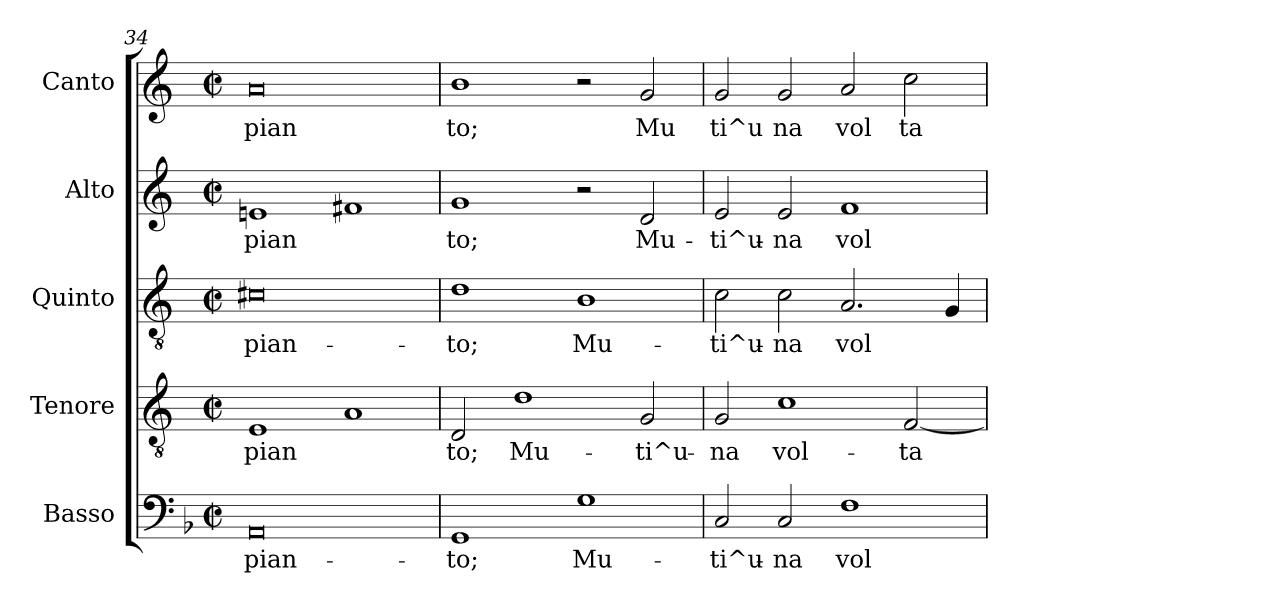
**kern	**text	**kern	**text	**kern	**text	**kern	**text	**kern	**text
*part5	*part5	*part4	*part4	*part3	*part3	*part2	*part2	*part1	*part1
*staff5	*staff5	*staff4	*staff4	*staff3	*staff3	*staff2	*staff2	*staff1	*staff1
*I"Basso	*	*I"Tenore	*	*I"Quinto	*	*I"Alto	*	*I"Canto	*
*clefF4	*	*clefGv2	*	*clefGv2	*	*clefG2	*	*clefG2	*
*	*	*ITrd-3c-5	*	*ITrd-3c-5	*	*ITrd-3c-5	*	*ITrd-3c-5	*
*k[b-]	*	*k[b-]	*	*k[b-]	*	*k[b-]	*	*k[b-]	*
*F:	*	*F:	*	*F:	*	*F:	*	*F:	*
*M2/2	*	*M2/2	*	*M2/2	*	*M2/2	*	*M2/2	*
*met(c|)	*	*met(c|)	*	*met(c|)	*	*met(c|)	*	*met(c|)	*
=34	=34	=34	=34	=34	=34	=34	=34	=34	=34
!	!LO:LY:b:cj	!	!LO:LY:b:cj	!	!LO:LY:b:cj	!	!LO:LY:b:cj	!	!LO:LY:b:cj
0AA	pian-	1A	pian-	0f#X	pian-	1an	pian-	0dd	pian
!	!	!	!LO:LY:b:cj	!	!	!	!LO:LY:b:cj	!	!
.	.	1d	--	.	.	1bn	--	.	.
=35	=35	=35	=35	=35	=35	=35	=35	=35	=35
!	!LO:LY:b:cj	!	!LO:LY:b:cj	!	!LO:LY:b:cj	!	!LO:LY:b:cj	!	!LO:LY:b:cj
1GG	-to;	2G/	-to;	1g	-to;	1cc	-to;	1ee	to;
!	!	!	!LO:LY:b:cj	!	!	!	!	!	!
.	.	1g	Mu-	.	.	.	.	.	.
!	!LO:LY:b:cj	!	!	!	!LO:LY:b:cj	!	!	!	!
1G	Mu-	.	.	1e	Mu-	2r	.	2r	.
!	!	!	!LO:LY:b:cj	!	!	!	!LO:LY:b:cj	!	!LO:LY:b:cj
.	.	2c/	-ti^u-	.	.	2g/	Mu-	2cc/	Mu
=36	=36	=36	=36	=36	=36	=36	=36	=36	=36
!	!LO:LY:b:cj	!	!LO:LY:b:cj	!	!LO:LY:b:cj	!	!LO:LY:b:cj	!	!LO:LY:b:cj
2C/	-ti^u-	2c/	-na	2f\	-ti^u-	2a/	-ti^u-	2cc/	ti^u
!	!LO:LY:b:cj	!	!LO:LY:b:cj	!	!LO:LY:b:cj	!	!LO:LY:b:cj	!	!LO:LY:b:cj
2C/	-na	1f	vol-	2f\	-na	2a/	-na	2cc/	na
!	!LO:LY:b:cj	!	!	!	!LO:LY:b:cj	!	!LO:LY:b:cj	!	!LO:LY:b:cj
1F	vol-	.	.	2.d/	vol-	1b-	vol-	2dd/	vol
!	!	!	!LO:LY:b:cj	!	!	!	!	!	!LO:LY:b:cj
.	.	[<2B-/	-ta	.	.	.	.	2ff\	ta
!	!	!	!	!	!LO:LY:b:cj	!	!	!	!
.	.	.	.	4c/	--	.	.	.	.
=	=	=	=	=	=	=	=	=	=
*-	*-	*-	*-	*-	*-	*-	*-	*-	*-
